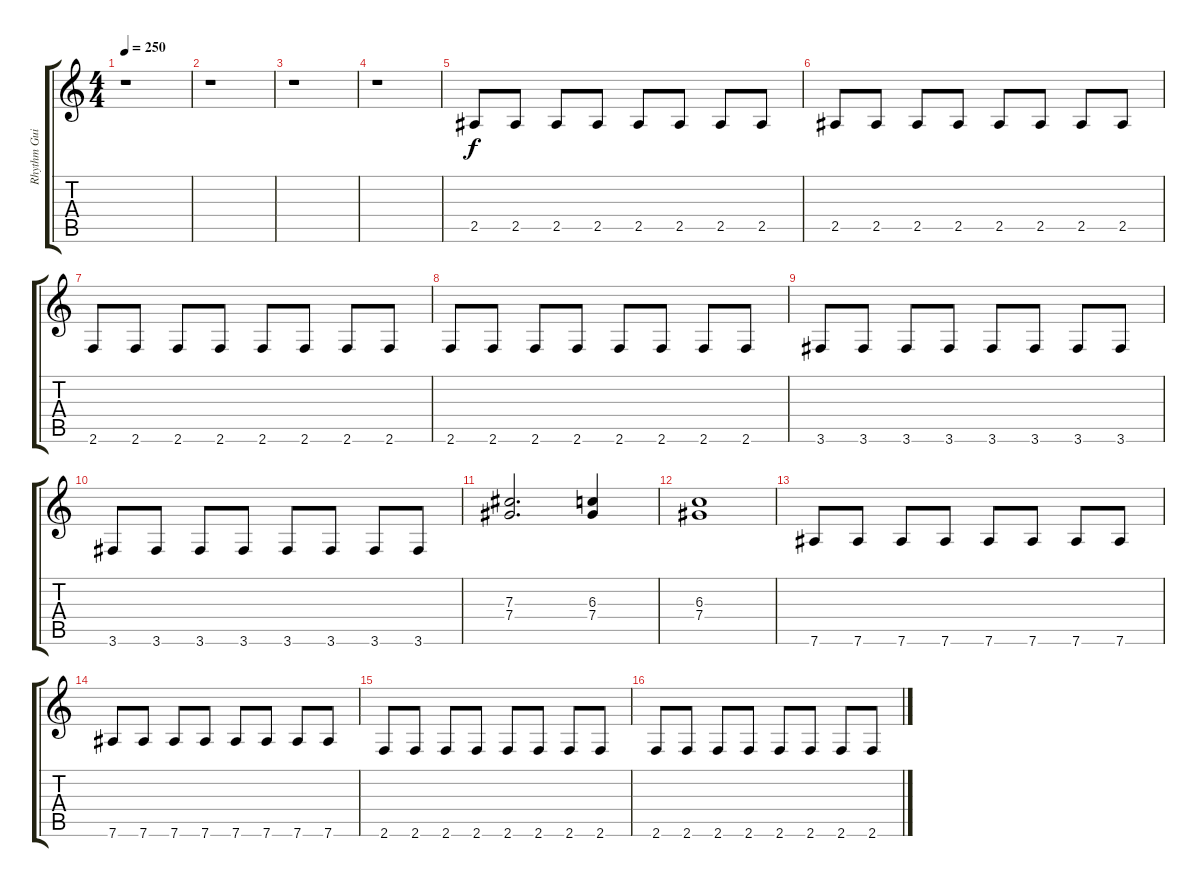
\track ("Rhythm Guitar" "Rhythm Gui") {instrument overdrivenguitar}
\staff {score tabs}
\tuning (Eb4 Bb3 Gb3 Db3 Ab2 Eb2) {hide}
\ts (4 4)
\tempo 250
\clef g2
\ks c
r.1{dy f} |
r.1 |
r.1 |
r.1 |
2.5.8{volume 15 balance 6} 2.5.8 2.5.8 2.5.8 2.5.8 2.5.8 2.5.8 2.5.8 |
2.5.8 2.5.8 2.5.8 2.5.8 2.5.8 2.5.8 2.5.8 2.5.8 |
2.6.8 2.6.8 2.6.8 2.6.8 2.6.8 2.6.8 2.6.8 2.6.8 |
2.6.8 2.6.8 2.6.8 2.6.8 2.6.8 2.6.8 2.6.8 2.6.8 |
3.6.8 3.6.8 3.6.8 3.6.8 3.6.8 3.6.8 3.6.8 3.6.8 |
3.6.8 3.6.8 3.6.8 3.6.8 3.6.8 3.6.8 3.6.8 3.6.8 |
(7.3 7.4).2{d} (6.3 7.4).4 |
(6.3 7.4).1 |
7.6.8 7.6.8 7.6.8 7.6.8 7.6.8 7.6.8 7.6.8 7.6.8 |
7.6.8 7.6.8 7.6.8 7.6.8 7.6.8 7.6.8 7.6.8 7.6.8 |
2.6.8 2.6.8 2.6.8 2.6.8 2.6.8 2.6.8 2.6.8 2.6.8 |
2.6.8 2.6.8 2.6.8 2.6.8 2.6.8 2.6.8 2.6.8 2.6.8
